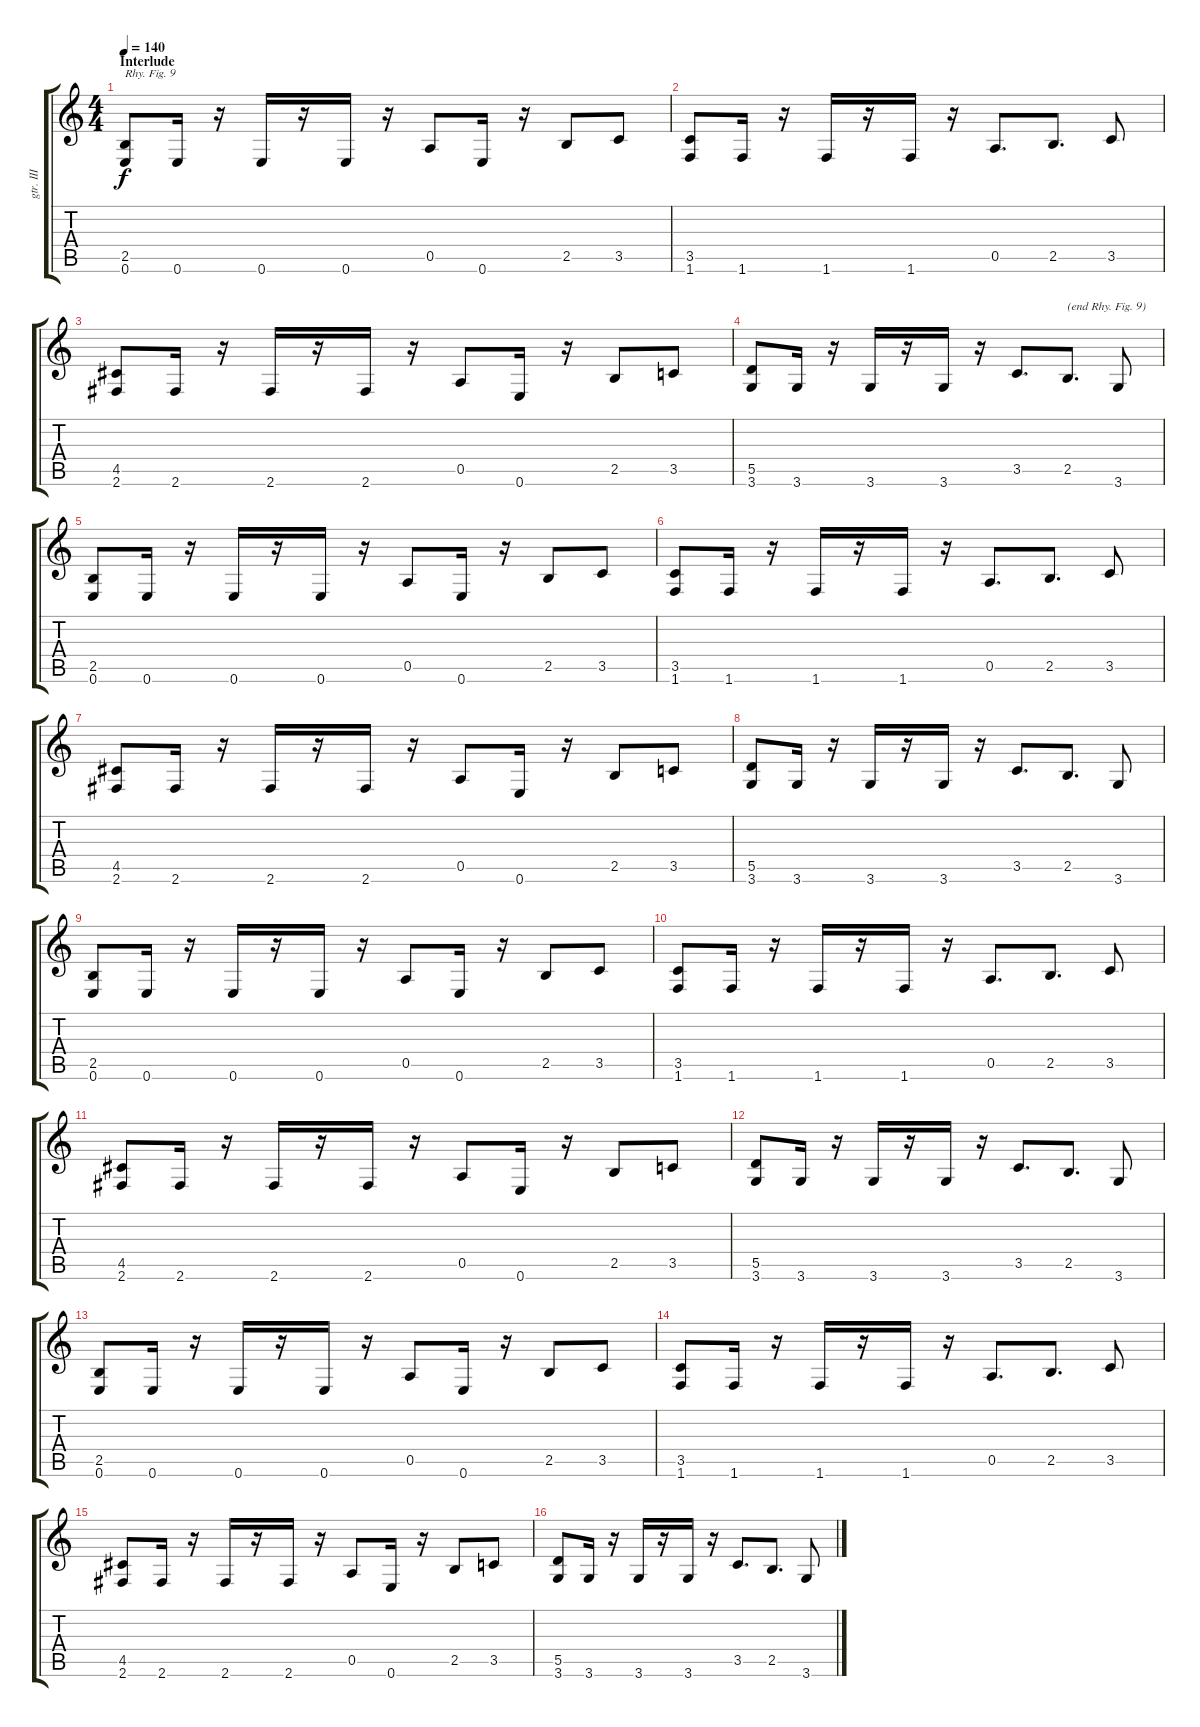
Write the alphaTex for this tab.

\track ("gtr. III" "gtr. III") {instrument acousticguitarsteel}
\staff {score tabs}
\tuning (E4 B3 G3 D3 A2 E2) {hide}
\ts (4 4)
\section ("" "Interlude")
\tempo 140
\clef g2
\ks c
(2.5 0.6).8{txt "Rhy. Fig. 9" dy f instrument overdrivenguitar} 0.6.16 r.16 0.6.16 r.16 0.6.16 r.16 0.5.8 0.6.16 r.16 2.5.8 3.5.8 |
(3.5 1.6).8 1.6.16 r.16 1.6.16 r.16 1.6.16 r.16 0.5.8{d} 2.5.8{d} 3.5.8 |
(4.5 2.6).8 2.6.16 r.16 2.6.16 r.16 2.6.16 r.16 0.5.8 0.6.16 r.16 2.5.8 3.5.8 |
(5.5 3.6).8 3.6.16 r.16 3.6.16 r.16 3.6.16 r.16 3.5.8{d} 2.5.8{d txt "(end Rhy. Fig. 9)"} 3.6.8 |
(2.5 0.6).8 0.6.16 r.16 0.6.16 r.16 0.6.16 r.16 0.5.8 0.6.16 r.16 2.5.8 3.5.8 |
(3.5 1.6).8 1.6.16 r.16 1.6.16 r.16 1.6.16 r.16 0.5.8{d} 2.5.8{d} 3.5.8 |
(4.5 2.6).8 2.6.16 r.16 2.6.16 r.16 2.6.16 r.16 0.5.8 0.6.16 r.16 2.5.8 3.5.8 |
(5.5 3.6).8 3.6.16 r.16 3.6.16 r.16 3.6.16 r.16 3.5.8{d} 2.5.8{d} 3.6.8 |
(2.5 0.6).8 0.6.16 r.16 0.6.16 r.16 0.6.16 r.16 0.5.8 0.6.16 r.16 2.5.8 3.5.8 |
(3.5 1.6).8 1.6.16 r.16 1.6.16 r.16 1.6.16 r.16 0.5.8{d} 2.5.8{d} 3.5.8 |
(4.5 2.6).8 2.6.16 r.16 2.6.16 r.16 2.6.16 r.16 0.5.8 0.6.16 r.16 2.5.8 3.5.8 |
(5.5 3.6).8 3.6.16 r.16 3.6.16 r.16 3.6.16 r.16 3.5.8{d} 2.5.8{d} 3.6.8 |
(2.5 0.6).8 0.6.16 r.16 0.6.16 r.16 0.6.16 r.16 0.5.8 0.6.16 r.16 2.5.8 3.5.8 |
(3.5 1.6).8 1.6.16 r.16 1.6.16 r.16 1.6.16 r.16 0.5.8{d} 2.5.8{d} 3.5.8 |
(4.5 2.6).8 2.6.16 r.16 2.6.16 r.16 2.6.16 r.16 0.5.8 0.6.16 r.16 2.5.8 3.5.8 |
(5.5 3.6).8 3.6.16 r.16 3.6.16 r.16 3.6.16 r.16 3.5.8{d} 2.5.8{d} 3.6.8
